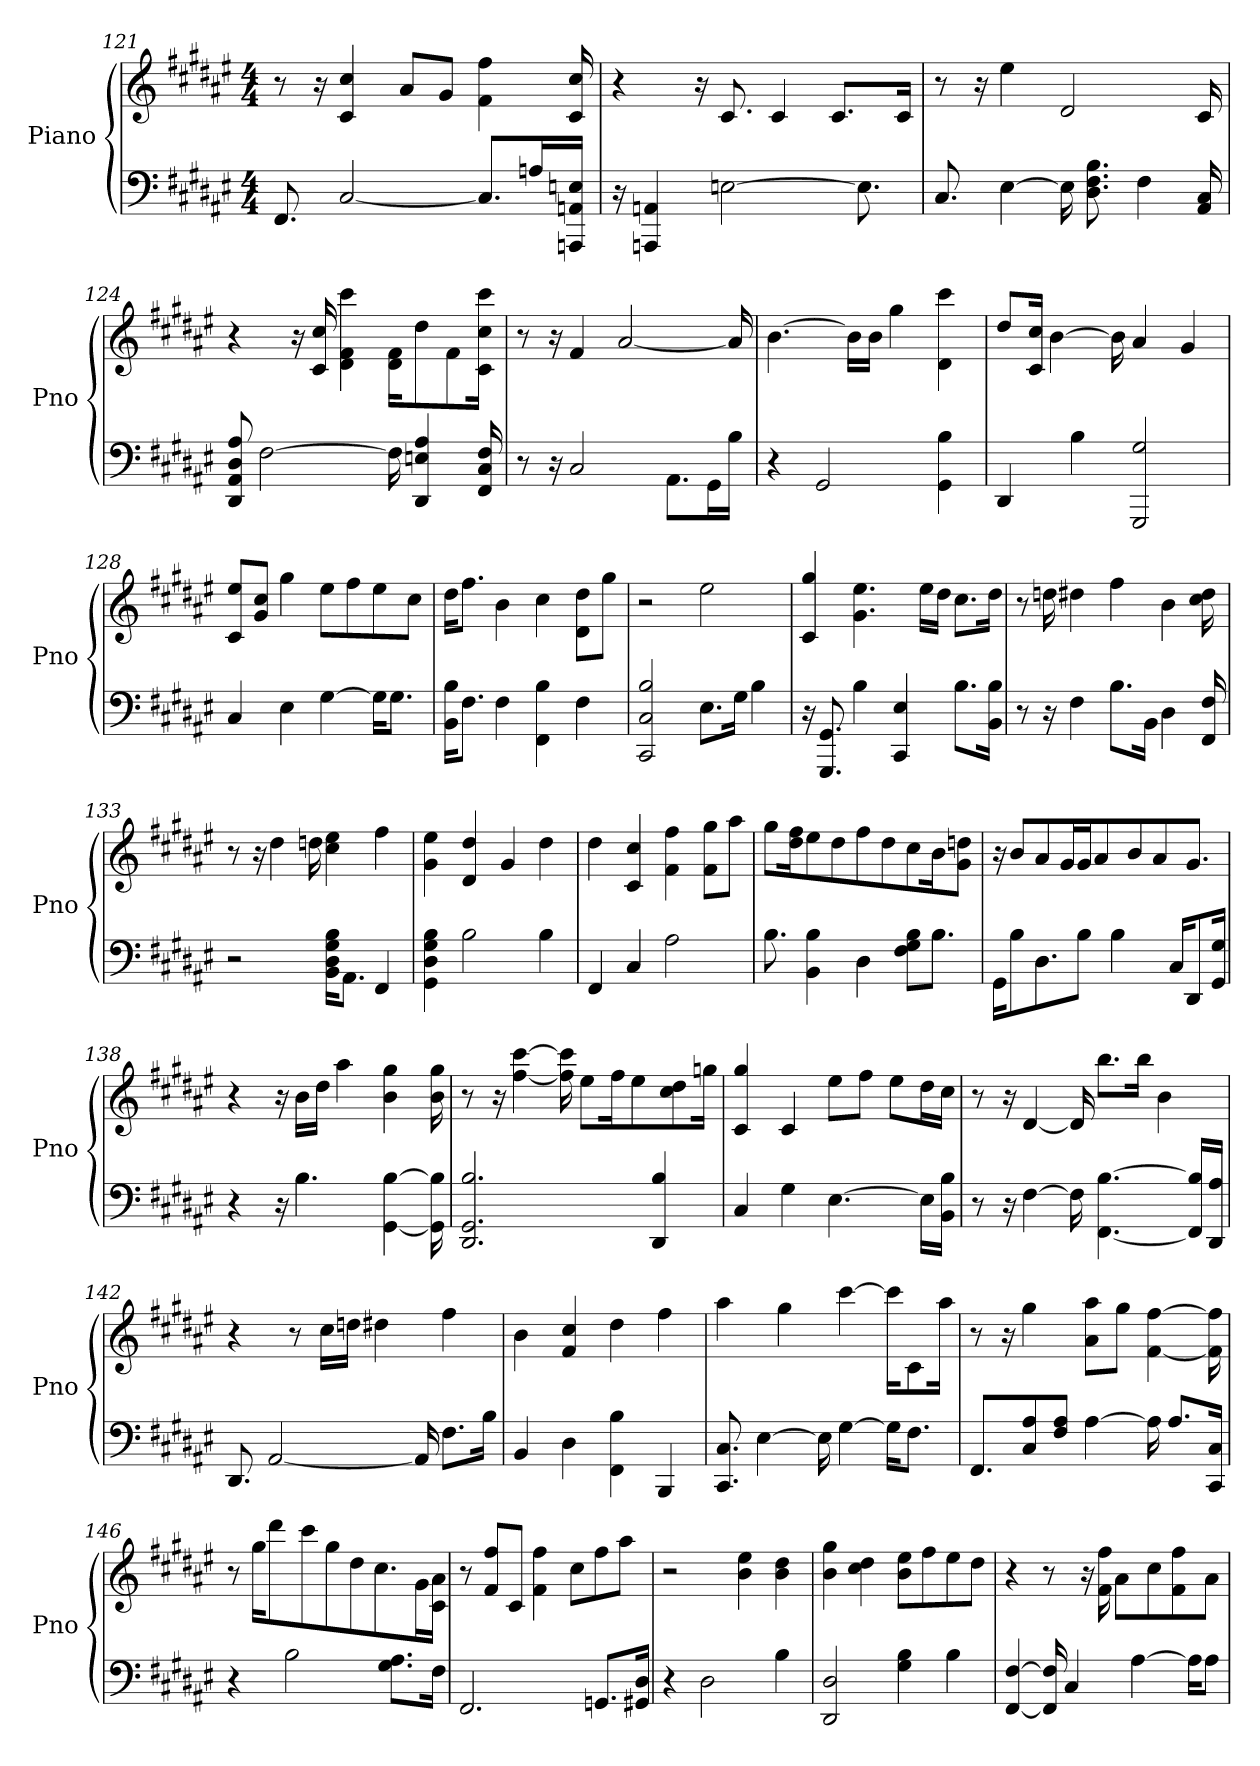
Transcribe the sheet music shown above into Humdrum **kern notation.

**kern	**kern
*part1	*part1
*staff2	*staff1
*I"Piano	*
*I'Pno	*
!!LO:LB:g=z
*clefF4	*clefG2
*k[f#c#g#d#a#e#]	*k[f#c#g#d#a#e#]
*F#:	*F#:
*M4/4	*M4/4
=121	=121
8.FF#/	8r
.	16r
[2C#/	4c#/ 4cc#/
.	8a#/L
.	8g#/J
8.C#/L]	4f#\ 4ff#\
16An/L	.
16AAAn/ 16AAn/ 16En/JJ	16c#/ 16cc#/
=122	=122
16r	4r
4AAAn/ 4AAn/	.
.	16r
[2En\	8.c#/
.	4c#/
.	8.c#/L
8.E\]	.
.	16c#/Jk
=123	=123
8.C#/	8r
.	16r
[4E#\	4ee#\
16E#\]	2d#/
8.D#\ 8.F#\ 8.B\	.
4F#\	.
16AA#/ 16C#/	16c#/
=124	=124
8DD#/ 8AA#/ 8D#/ 8A#/	4r
[2F#\	.
.	16r
.	16c#/ 16cc#/
.	4d#\ 4f#\ 4ccc#\
16F#\]	16d#\ 16f#\KL
4DD#/ 4En/ 4A#/	8dd#\
.	8f#\
16FF#/ 16C#/ 16F#/	16c#\ 16cc#\ 16ccc#\Jk
!!LO:LB:g=z
=125	=125
8r	8r
16r	16r
2C#/	4f#/
.	[2a#/
8.AA#\L	.
16GG#\L	.
16B\JJ	16a#/]
=126	=126
4r	[4.b\
2GG#/	.
.	16b\LL]
.	16b\JJ
.	4gg#\
4GG#\ 4B\	4d#\ 4ccc#\
=127	=127
4DD#/	8dd#/L
.	16c#/ 16cc#/Jk
.	[4b\
4B\	.
.	16b\]
2GGG#/ 2G#/	4a#/
.	4g#/
=128	=128
4C#/	8c#/ 8ee#/L
.	8g#/ 8cc#/J
4E#\	4gg#\
[4G#\	8ee#\L
.	8ff#\
16G#\KL]	8ee#\
8.G#\J	.
.	8cc#\J
=129	=129
16BB\ 16B\KL	16dd#\KL
8.F#\J	8.ff#\J
4F#\	4b\
4FF#\ 4B\	4cc#\
4F#\	8d#\ 8dd#\L
.	8gg#\J
=130	=130
2CC#/ 2C#/ 2B/	2r
8.E#\L	2ee#\
16G#\Jk	.
4B\	.
!!LO:PB:g=z
=131	=131
16r	4c#/ 4gg#/
8.GGG#/ 8.GG#/	.
4B\	4.g#\ 4.ee#\
4CC#/ 4E#/	.
.	16ee#\LL
.	16dd#\JJ
8.B\L	8.cc#\L
16BB\ 16B\Jk	16dd#\Jk
=132	=132
8r	8r
16r	16ddn\
4F#\	4dd#X\
8.B\L	4ff#\
16BB\Jk	.
4D#\	4b\
16FF#/ 16F#/	16cc#\ 16dd#\
=133	=133
2r	8r
.	16r
.	4dd#\
.	16ddn\
16BB\ 16D#\ 16G#\ 16B\KL	4cc#\ 4ee#\
8.AA#\J	.
4FF#/	4ff#\
=134	=134
4GG#\ 4D#\ 4G#\ 4B\	4g#\ 4ee#\
2B\	4d#/ 4dd#/
.	4g#/
4B\	4dd#\
=135	=135
4FF#/	4dd#\
4C#/	4c#/ 4cc#/
2A#\	4f#\ 4ff#\
.	8f#\ 8gg#\L
.	8aa#\J
!!LO:LB:g=z
=136	=136
8.B\	8gg#\L
.	16dd#\ 16ff#\K
4BB\ 4B\	8ee#\
.	8dd#\
4D#\	8ff#\
.	8dd#\
8F#\ 8G#\ 8B\L	8cc#\
8.B\J	16b\K
.	8g#\ 8ddn\J
=137	=137
16GG#\KL	16r
8B\	8b/L
8.D#\	8a#/
.	16g#/L
8B\J	16g#/J
.	8a#/
4B\	.
.	8b/
.	8a#/
16C#/KL	.
8DD#/	8.g#/J
16GG#/ 16G#/Jk	.
=138	=138
4r	4r
16r	16r
4.B\	16b\LL
.	16dd#\JJ
.	4aa#\
[4GG#\ [4B\	4b\ 4gg#\
16GG#\] 16B\]	16b\ 16gg#\
=139	=139
2.DD#/ 2.GG#/ 2.B/	8r
.	16r
.	[4ff#\ [4ccc#\
.	16ff#\] 16ccc#\]
.	8ee#\L
.	16ff#\K
.	8ee#\
4DD#/ 4B/	.
.	8cc#\ 8dd#\
.	16ggn\Jk
!!LO:LB:g=z
=140	=140
4C#/	4c#/ 4gg#/
4G#\	4c#/
[4.E#\	8ee#\L
.	8ff#\J
.	8ee#\L
16E#\LL]	16dd#\L
16BB\ 16B\JJ	16cc#\JJ
=141	=141
8r	8r
16r	16r
[4F#\	[4d#/
16F#\]	16d#/]
[4.FF#\ [4.B\	8.bb\L
.	16bb\Jk
.	4b\
16FF#/] 16B/]LL	.
16DD#/ 16A#/JJ	.
=142	=142
8.DD#/	4r
[2AA#/	.
.	8r
.	16cc#\LL
.	16ddn\JJ
.	4dd#X\
16AA#/]	.
8.F#\L	4ff#\
16B\Jk	.
=143	=143
4BB/	4b\
4D#\	4f#/ 4cc#/
4FF#\ 4B\	4dd#\
4BBB/	4ff#\
!!LO:LB:g=z
=144	=144
8.CC#/ 8.C#/	4aa#\
[4E#\	.
.	4gg#\
16E#\]	.
[4G#\	[4ccc#\
16G#\KL]	16ccc#\KL]
8.F#\J	8c#\
.	16aa#\Jk
=145	=145
8.FF#/L	8r
.	16r
8C#/ 8A#/	4gg#\
8F#/ 8A#/J	.
[4A#\	8a#\ 8aa#\L
.	8gg#\J
16A#\]	[4f#\ [4ff#\
8.A#/L	.
16CC#/ 16C#/Jk	16f#\] 16ff#\]
=146	=146
4r	8r
.	16gg#\KL
.	8ddd#\
2B\	.
.	8ccc#\
.	8gg#\
.	8dd#\
.	8.cc#\
8.G#\ 8.A#\L	.
.	16g#\L
16F#\Jk	16c#\ 16a#\JJ
=147	=147
2.FF#/	8r
.	8f#/ 8ff#/L
.	8c#/J
.	4f#\ 4ff#\
.	8cc#\L
8.GGn/L	8ff#\
.	8aa#\J
16GG#X/ 16D#/Jk	.
=148	=148
4r	2r
2D#\	.
.	4b\ 4ee#\
4B\	4b\ 4dd#\
!!LO:LB:g=z
=149	=149
2DD#/ 2D#/	4b\ 4gg#\
.	4cc#\ 4dd#\
4G#\ 4B\	8b\ 8ee#\L
.	8ff#\
4B\	8ee#\
.	8dd#\J
=150	=150
[4FF#/ [4F#/	4r
16FF#/] 16F#/]	8r
4C#/	.
.	16r
.	16f#\ 16ff#\
.	8a#\L
[4A#\	.
.	8cc#\
.	8f#\ 8ff#\
16A#\KL]	.
8A#\J	8a#\J
=	=
*-	*-
